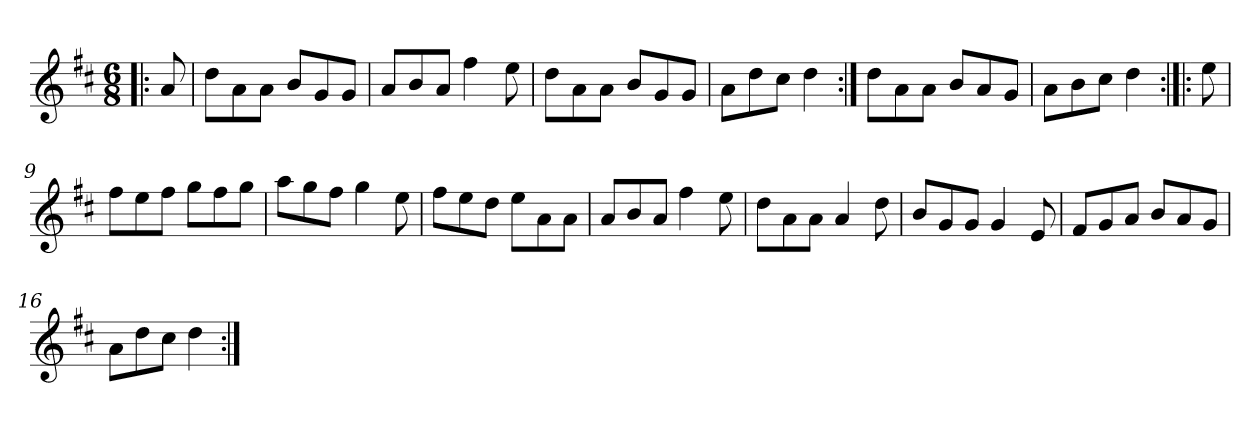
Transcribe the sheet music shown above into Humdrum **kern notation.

**kern
*part1
*staff1
*clefG2
*k[f#c#]
*D:
*M6/8
=1!|:
8a/
=2
8dd\L
8a\
8a\J
8b/L
8g/
8g/J
=3
8a/L
8b/
8a/J
4ff#\
8ee\
=4
8dd\L
8a\
8a\J
8b/L
8g/
8g/J
=5
8a\L
8dd\
8cc#\J
4dd\
=6:|!
8dd\L
8a\
8a\J
8b/L
8a/
8g/J
=7
8a\L
8b\
8cc#\J
4dd\
=8:|!|:
8ee\
!!LO:LB:g=z
=9
8ff#\L
8ee\
8ff#\J
8gg\L
8ff#\
8gg\J
=10
8aa\L
8gg\
8ff#\J
4gg\
8ee\
=11
8ff#\L
8ee\
8dd\J
8ee\L
8a\
8a\J
=12
8a/L
8b/
8a/J
4ff#\
8ee\
=13
8dd\L
8a\
8a\J
4a/
8dd\
=14
8b/L
8g/
8g/J
4g/
8e/
=15
8f#/L
8g/
8a/J
8b/L
8a/
8g/J
=16
8a\L
8dd\
8cc#\J
4dd\
=:|!
*-
